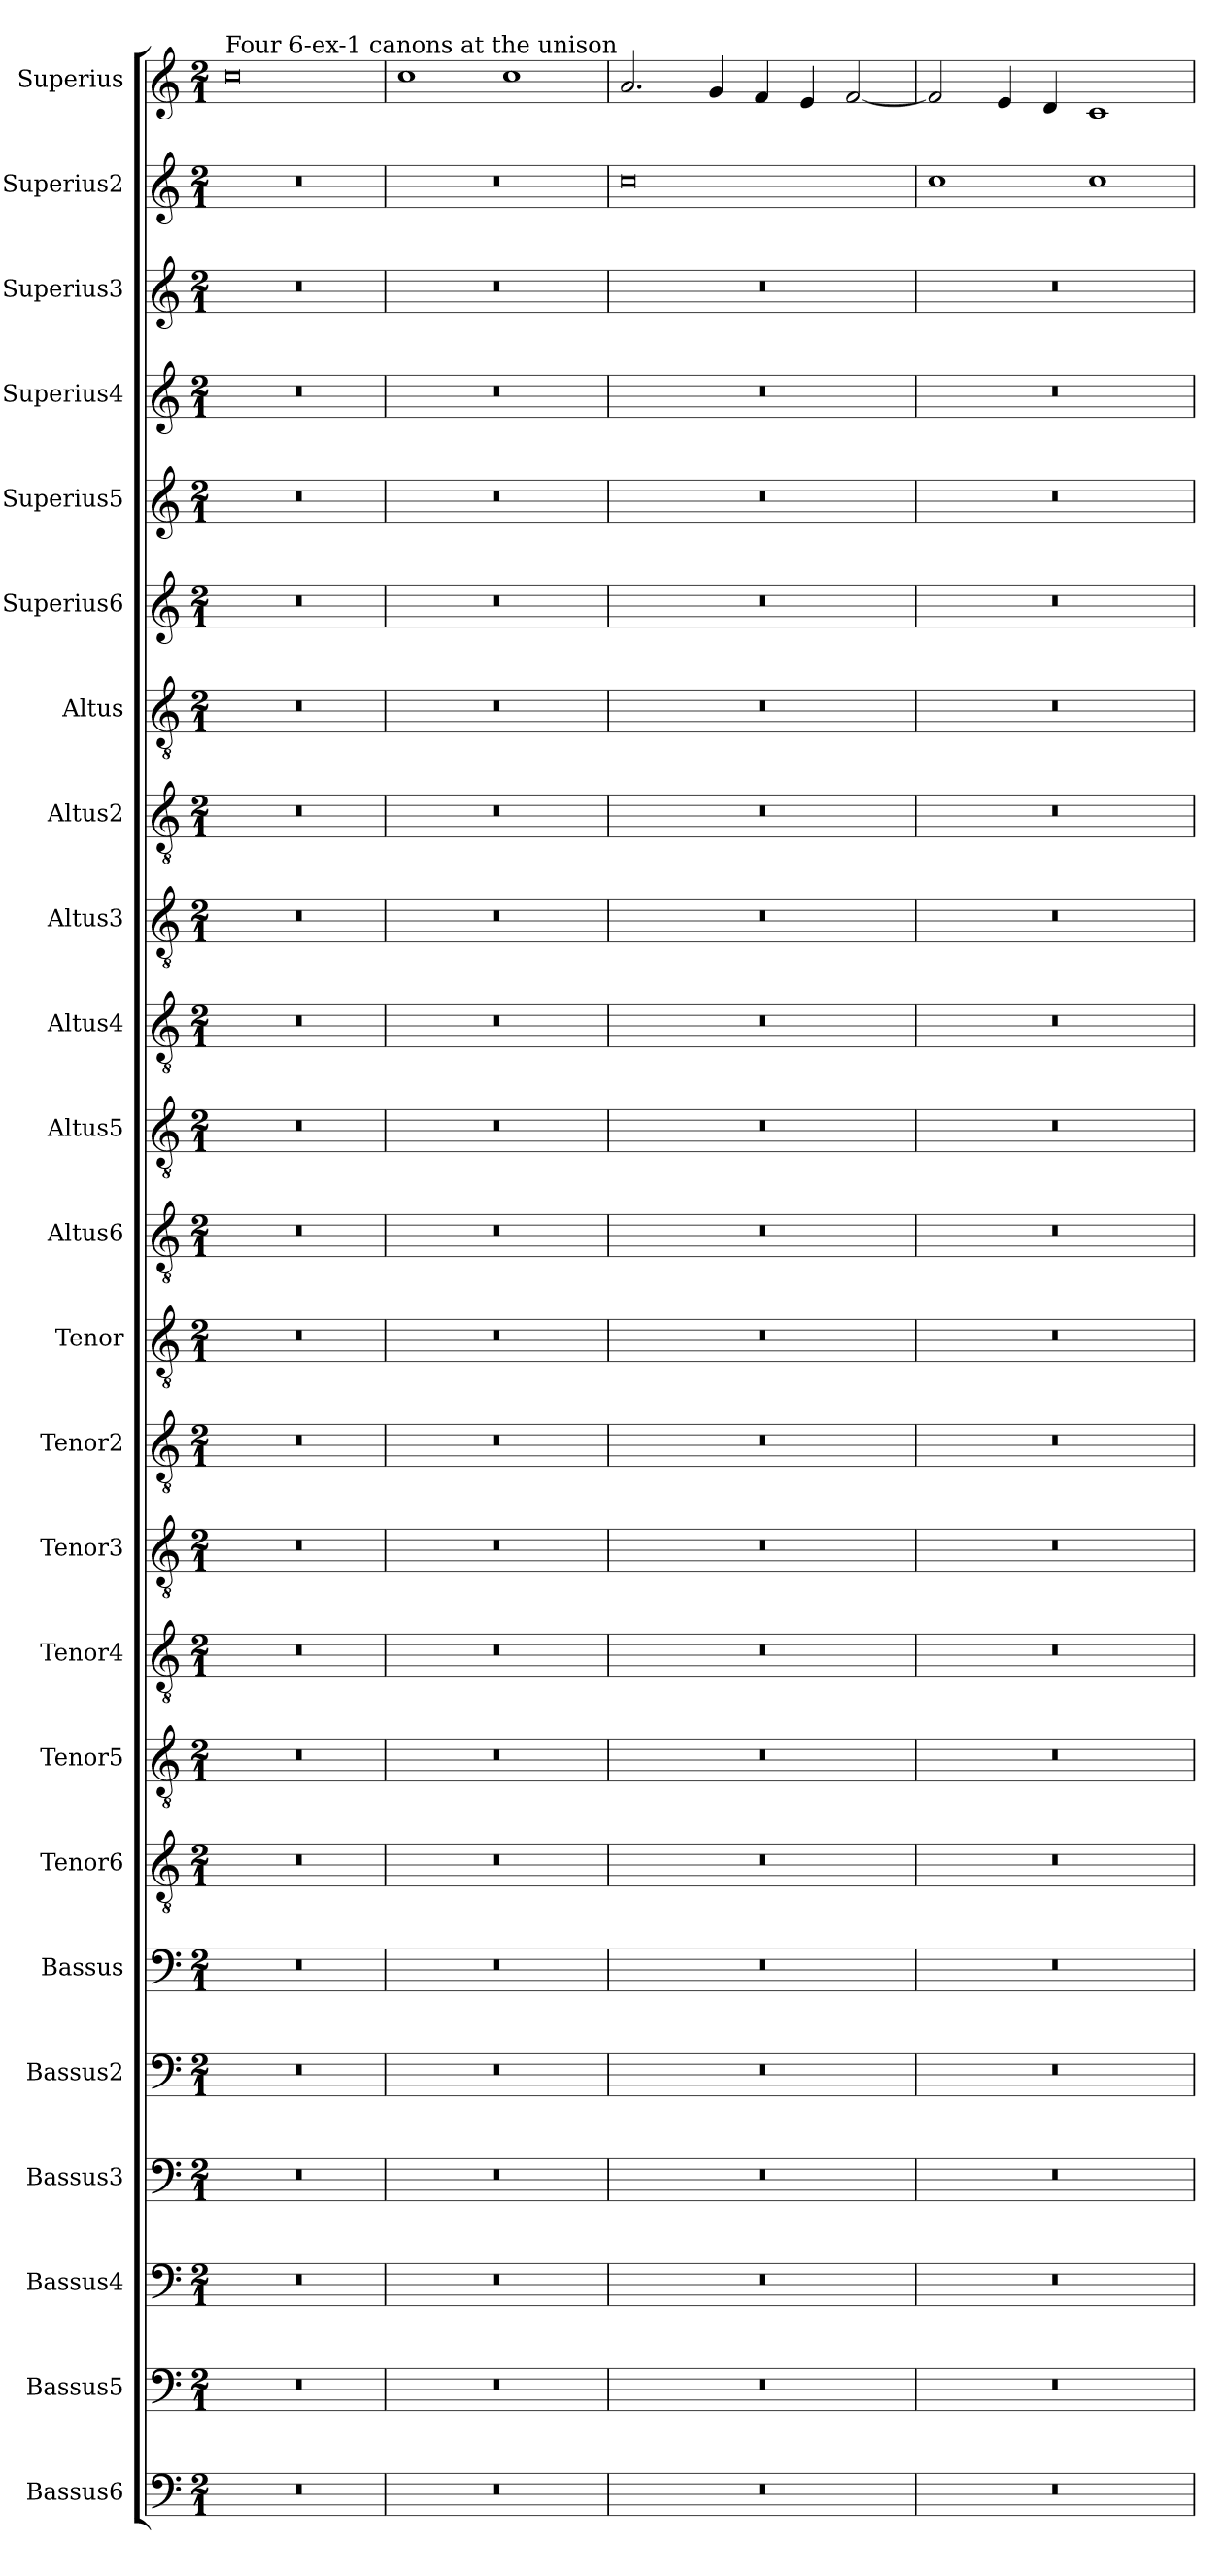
**kern	**kern	**kern	**kern	**kern	**kern	**kern	**kern	**kern	**kern	**kern	**kern	**kern	**kern	**kern	**kern	**kern	**kern	**kern	**kern	**kern	**kern	**kern	**kern
*part24	*part23	*part22	*part21	*part20	*part19	*part18	*part17	*part16	*part15	*part14	*part13	*part12	*part11	*part10	*part9	*part8	*part7	*part6	*part5	*part4	*part3	*part2	*part1
*staff24	*staff23	*staff22	*staff21	*staff20	*staff19	*staff18	*staff17	*staff16	*staff15	*staff14	*staff13	*staff12	*staff11	*staff10	*staff9	*staff8	*staff7	*staff6	*staff5	*staff4	*staff3	*staff2	*staff1
*I"Bassus6	*I"Bassus5	*I"Bassus4	*I"Bassus3	*I"Bassus2	*I"Bassus	*I"Tenor6	*I"Tenor5	*I"Tenor4	*I"Tenor3	*I"Tenor2	*I"Tenor	*I"Altus6	*I"Altus5	*I"Altus4	*I"Altus3	*I"Altus2	*I"Altus	*I"Superius6	*I"Superius5	*I"Superius4	*I"Superius3	*I"Superius2	*I"Superius
*I'B6	*I'B5	*I'B4	*I'B3	*I'B2	*I'B	*I'T6	*I'T5	*I'T4	*I'T3	*I'T2	*I'T	*I'A6	*I'A5	*I'A4	*I'A3	*I'A2	*I'A	*I'S6	*I'S5	*I'S4	*I'S3	*I'S2	*I'S
*clefF4	*clefF4	*clefF4	*clefF4	*clefF4	*clefF4	*clefGv2	*clefGv2	*clefGv2	*clefGv2	*clefGv2	*clefGv2	*clefGv2	*clefGv2	*clefGv2	*clefGv2	*clefGv2	*clefGv2	*clefG2	*clefG2	*clefG2	*clefG2	*clefG2	*clefG2
*k[]	*k[]	*k[]	*k[]	*k[]	*k[]	*k[]	*k[]	*k[]	*k[]	*k[]	*k[]	*k[]	*k[]	*k[]	*k[]	*k[]	*k[]	*k[]	*k[]	*k[]	*k[]	*k[]	*k[]
*M2/1	*M2/1	*M2/1	*M2/1	*M2/1	*M2/1	*M2/1	*M2/1	*M2/1	*M2/1	*M2/1	*M2/1	*M2/1	*M2/1	*M2/1	*M2/1	*M2/1	*M2/1	*M2/1	*M2/1	*M2/1	*M2/1	*M2/1	*M2/1
=1	=1	=1	=1	=1	=1	=1	=1	=1	=1	=1	=1	=1	=1	=1	=1	=1	=1	=1	=1	=1	=1	=1	=1
!	!	!	!	!	!	!	!	!	!	!	!	!	!	!	!	!	!	!	!	!	!	!	!LO:TX:a:t=Four 6-ex-1 canons at the unison
0r	0r	0r	0r	0r	0r	0r	0r	0r	0r	0r	0r	0r	0r	0r	0r	0r	0r	0r	0r	0r	0r	0r	0cc
=2	=2	=2	=2	=2	=2	=2	=2	=2	=2	=2	=2	=2	=2	=2	=2	=2	=2	=2	=2	=2	=2	=2	=2
0r	0r	0r	0r	0r	0r	0r	0r	0r	0r	0r	0r	0r	0r	0r	0r	0r	0r	0r	0r	0r	0r	0r	1cc
.	.	.	.	.	.	.	.	.	.	.	.	.	.	.	.	.	.	.	.	.	.	.	1cc
=3	=3	=3	=3	=3	=3	=3	=3	=3	=3	=3	=3	=3	=3	=3	=3	=3	=3	=3	=3	=3	=3	=3	=3
0r	0r	0r	0r	0r	0r	0r	0r	0r	0r	0r	0r	0r	0r	0r	0r	0r	0r	0r	0r	0r	0r	0cc	2.a/
.	.	.	.	.	.	.	.	.	.	.	.	.	.	.	.	.	.	.	.	.	.	.	4g/
.	.	.	.	.	.	.	.	.	.	.	.	.	.	.	.	.	.	.	.	.	.	.	4f/
.	.	.	.	.	.	.	.	.	.	.	.	.	.	.	.	.	.	.	.	.	.	.	4e/
.	.	.	.	.	.	.	.	.	.	.	.	.	.	.	.	.	.	.	.	.	.	.	[2f/
=4	=4	=4	=4	=4	=4	=4	=4	=4	=4	=4	=4	=4	=4	=4	=4	=4	=4	=4	=4	=4	=4	=4	=4
0r	0r	0r	0r	0r	0r	0r	0r	0r	0r	0r	0r	0r	0r	0r	0r	0r	0r	0r	0r	0r	0r	1cc	2f/]
.	.	.	.	.	.	.	.	.	.	.	.	.	.	.	.	.	.	.	.	.	.	.	4e/
.	.	.	.	.	.	.	.	.	.	.	.	.	.	.	.	.	.	.	.	.	.	.	4d/
.	.	.	.	.	.	.	.	.	.	.	.	.	.	.	.	.	.	.	.	.	.	1cc	1c
=	=	=	=	=	=	=	=	=	=	=	=	=	=	=	=	=	=	=	=	=	=	=	=
*-	*-	*-	*-	*-	*-	*-	*-	*-	*-	*-	*-	*-	*-	*-	*-	*-	*-	*-	*-	*-	*-	*-	*-
